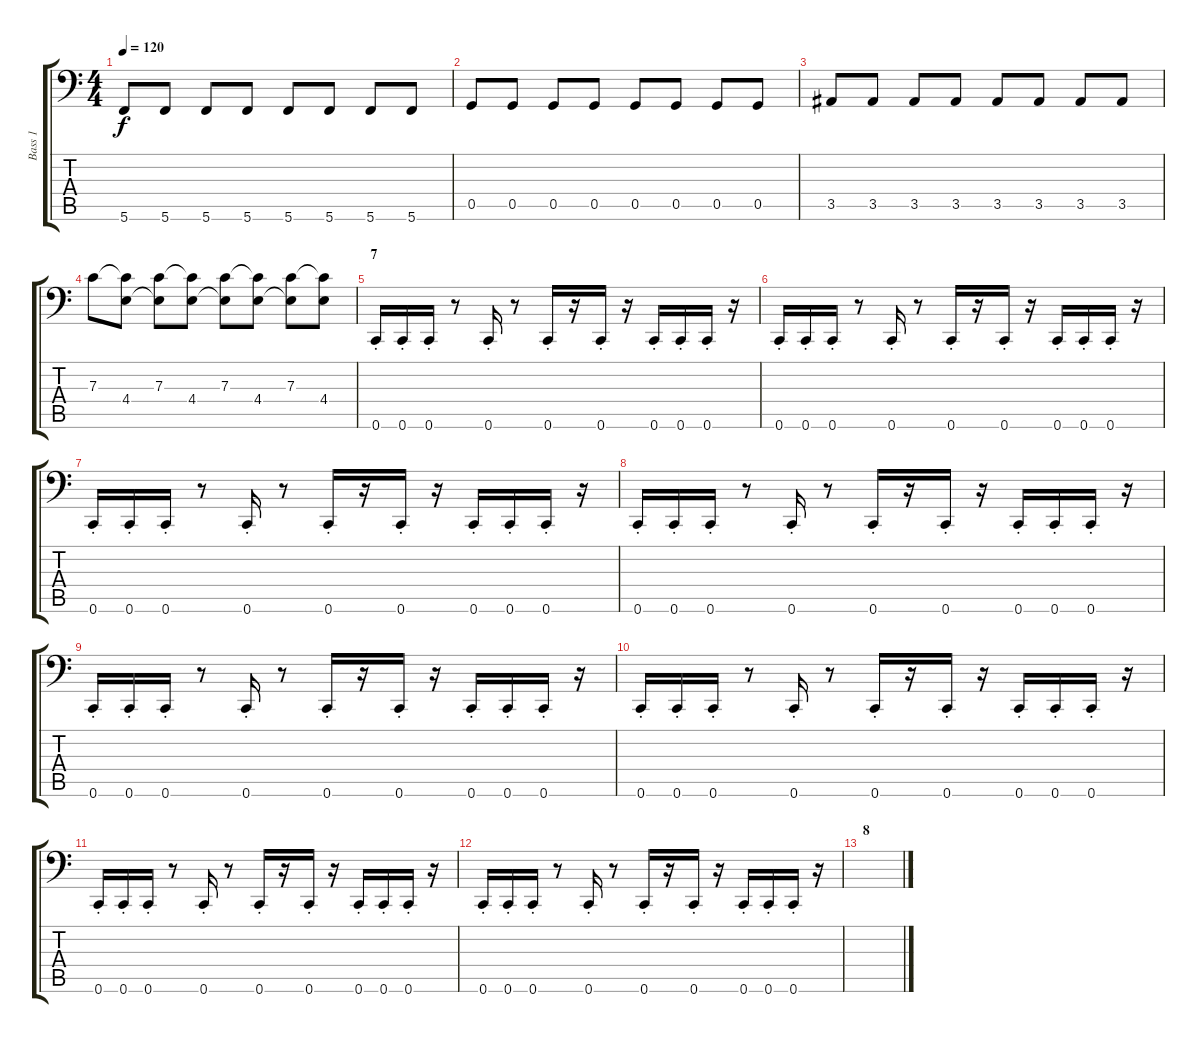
\track ("Bass 1" "Bass 1") {instrument electricbassfinger}
\staff {score tabs}
\tuning (D3 A2 F2 C2 G1 C1) {hide}
\ts (4 4)
\tempo 120
\clef f4
\ks c
5.6.8{dy f} 5.6.8 5.6.8 5.6.8 5.6.8 5.6.8 5.6.8 5.6.8 |
0.5.8 0.5.8 0.5.8 0.5.8 0.5.8 0.5.8 0.5.8 0.5.8 |
3.5.8 3.5.8 3.5.8 3.5.8 3.5.8 3.5.8 3.5.8 3.5.8 |
7.3.8 (7.3{t} 4.4).8 (7.3 4.4{t}).8 (7.3{t} 4.4).8 (7.3 4.4{t}).8 (7.3{t} 4.4).8 (7.3 4.4{t}).8 (7.3{t} 4.4).8 |
\section ("" "7")
0.6{st}.16 0.6{st}.16 0.6{st}.16 r.8 0.6{st}.16 r.8 0.6{st}.16 r.16 0.6{st}.16 r.16 0.6{st}.16 0.6{st}.16 0.6{st}.16 r.16 |
0.6{st}.16 0.6{st}.16 0.6{st}.16 r.8 0.6{st}.16 r.8 0.6{st}.16 r.16 0.6{st}.16 r.16 0.6{st}.16 0.6{st}.16 0.6{st}.16 r.16 |
0.6{st}.16 0.6{st}.16 0.6{st}.16 r.8 0.6{st}.16 r.8 0.6{st}.16 r.16 0.6{st}.16 r.16 0.6{st}.16 0.6{st}.16 0.6{st}.16 r.16 |
0.6{st}.16 0.6{st}.16 0.6{st}.16 r.8 0.6{st}.16 r.8 0.6{st}.16 r.16 0.6{st}.16 r.16 0.6{st}.16 0.6{st}.16 0.6{st}.16 r.16 |
0.6{st}.16 0.6{st}.16 0.6{st}.16 r.8 0.6{st}.16 r.8 0.6{st}.16 r.16 0.6{st}.16 r.16 0.6{st}.16 0.6{st}.16 0.6{st}.16 r.16 |
0.6{st}.16 0.6{st}.16 0.6{st}.16 r.8 0.6{st}.16 r.8 0.6{st}.16 r.16 0.6{st}.16 r.16 0.6{st}.16 0.6{st}.16 0.6{st}.16 r.16 |
0.6{st}.16 0.6{st}.16 0.6{st}.16 r.8 0.6{st}.16 r.8 0.6{st}.16 r.16 0.6{st}.16 r.16 0.6{st}.16 0.6{st}.16 0.6{st}.16 r.16 |
0.6{st}.16 0.6{st}.16 0.6{st}.16 r.8 0.6{st}.16 r.8 0.6{st}.16 r.16 0.6{st}.16 r.16 0.6{st}.16 0.6{st}.16 0.6{st}.16 r.16 |
\section ("" "8")
